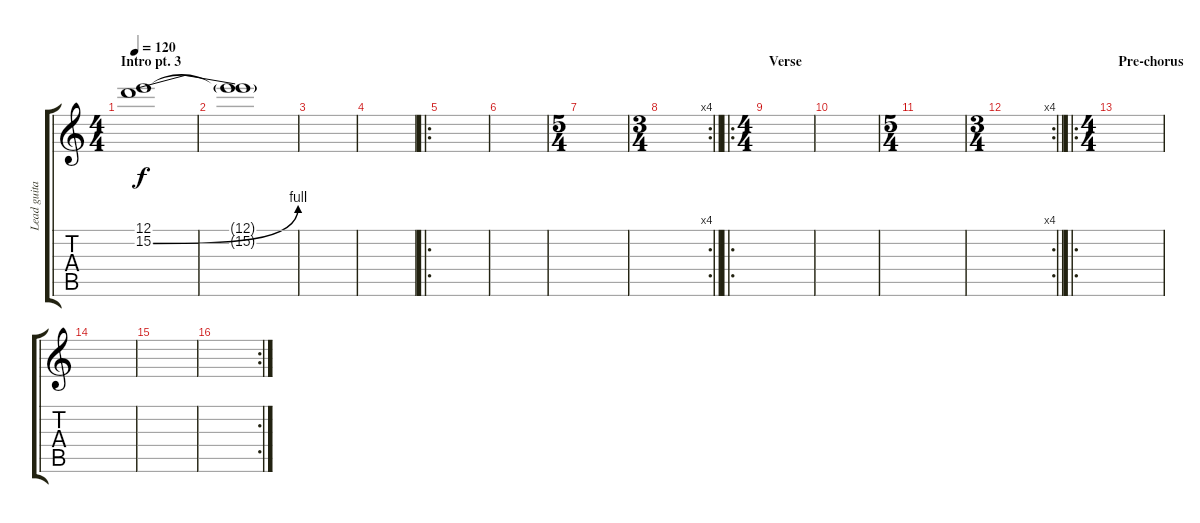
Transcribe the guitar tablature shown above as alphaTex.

\track ("Lead guitar/Thunder" "Lead guita") {instrument distortionguitar}
\staff {score tabs}
\tuning (E4 B3 G3 D3 A2 D2) {hide}
\ts (4 4)
\section ("" "Intro pt. 3")
\tempo 120
\clef g2
\ks c
(12.1 15.2{be (bend 0 0 60 4)}).1{dy f volume 0} |
(12.1{t} 15.2{t}).1 |
|
|
\ro
|
|
\ts (5 4)
|
\rc 4
\ts (3 4)
\barLineRight lightlight
|
\ro
\ts (4 4)
\section ("" "Verse")
|
|
\ts (5 4)
|
\rc 4
\ts (3 4)
\barLineRight lightlight
|
\ro
\ts (4 4)
\section ("" "Pre-chorus")
|
|
|
\rc 2
